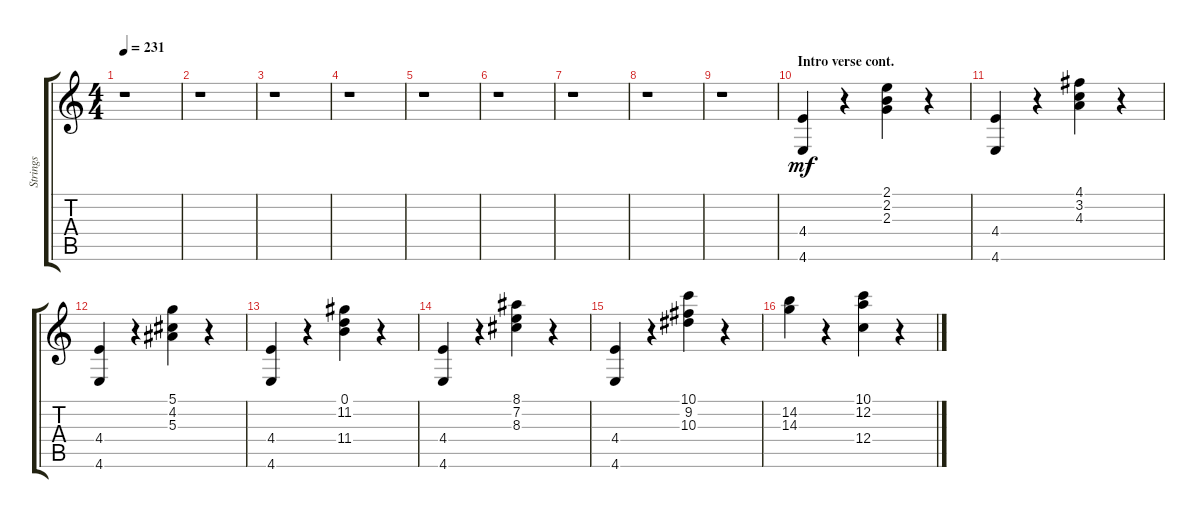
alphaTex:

\track ("Strings" "Strings") {instrument electricguitarclean}
\staff {score tabs}
\tuning (D4 A3 F3 C3 G2 C2) {hide}
\ts (4 4)
\tempo 231
\clef g2
\ks aminor
r.1{dy mf} |
r.1 |
r.1 |
r.1 |
r.1 |
r.1 |
r.1 |
r.1 |
r.1 |
\section ("" "Intro verse cont.")
(4.4 4.6).4 r.4 (2.1 2.2 2.3).4 r.4 |
(4.4 4.6).4 r.4 (4.1 3.2 4.3).4 r.4 |
(4.4 4.6).4 r.4 (5.1 4.2 5.3).4 r.4 |
(4.4 4.6).4 r.4 (0.1 11.2 11.4).4 r.4 |
(4.4 4.6).4 r.4 (8.1 7.2 8.3).4 r.4 |
(4.4 4.6).4 r.4 (10.1 9.2 10.3).4 r.4 |
(14.2 14.3).4 r.4 (10.1 12.2 12.4).4 r.4
